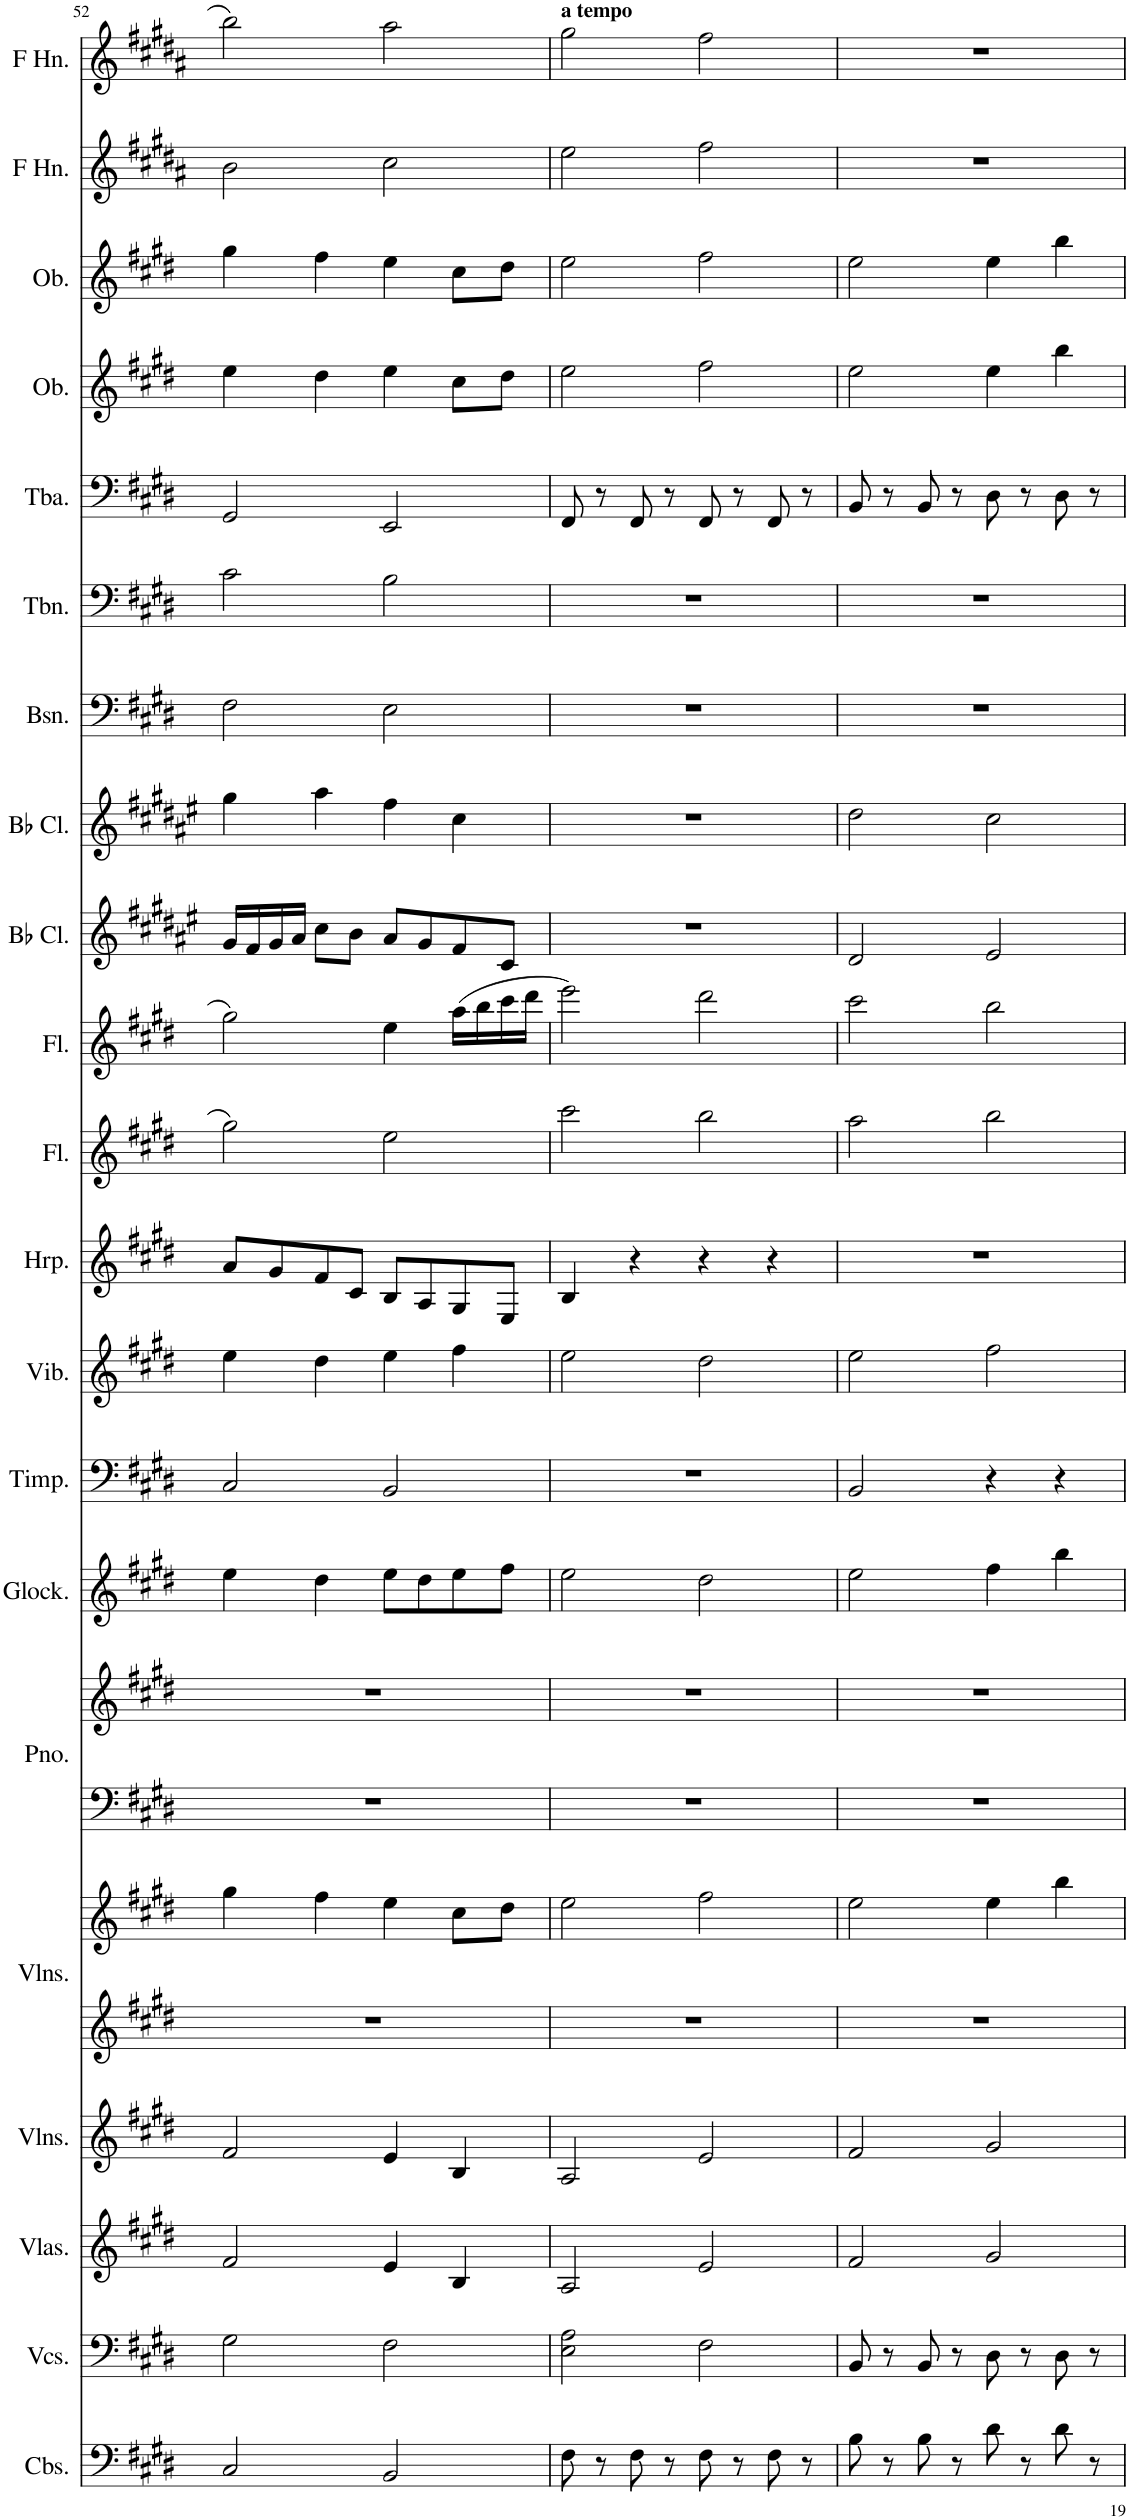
**kern	**kern	**kern	**kern	**kern	**kern	**kern	**kern	**kern	**kern	**kern	**kern	**kern	**kern	**kern	**kern	**kern	**kern	**kern	**kern	**kern	**kern	**kern
*part21	*part20	*part19	*part18	*part17	*part17	*part16	*part16	*part15	*part14	*part13	*part12	*part11	*part10	*part9	*part8	*part7	*part6	*part5	*part4	*part3	*part2	*part1
*staff23	*staff22	*staff21	*staff20	*staff19	*staff18	*staff17	*staff16	*staff15	*staff14	*staff13	*staff12	*staff11	*staff10	*staff9	*staff8	*staff7	*staff6	*staff5	*staff4	*staff3	*staff2	*staff1
*I"Contrabasses	*I"Violoncellos	*I"Violas	*I"Violins	*I"Violins	*	*I"Piano	*	*I"Glockenspiel	*I"Timpani	*I"Vibraphone	*I"Harp	*I"Flute	*I"Flute	*I"Bb Clarinet	*I"Bb Clarinet	*I"Bassoon	*I"Trombone	*I"Tuba	*I"Oboe	*I"Oboe	*I"Horn in F	*I"Horn in F
*I'Cbs.	*I'Vcs.	*I'Vlas.	*I'Vlns.	*I'Vlns.	*	*I'Pno.	*	*I'Glock.	*I'Timp.	*I'Vib.	*I'Hrp.	*I'Fl.	*I'Fl.	*I'Bb Cl.	*I'Bb Cl.	*I'Bsn.	*I'Tbn.	*I'Tba.	*I'Ob.	*I'Ob.	*	*
!!LO:PB:g=z
*clefF4	*clefF4	*clefG2	*clefG2	*clefG2	*clefG2	*clefF4	*clefG2	*clefG2	*clefF4	*clefG2	*clefG2	*clefG2	*clefG2	*clefG2	*clefG2	*clefF4	*clefF4	*clefF4	*clefG2	*clefG2	*clefG2	*clefG2
*Trd7c12	*	*	*	*	*	*	*	*Trd-14c-24	*	*	*	*	*	*Trd1c2	*Trd1c2	*	*	*	*	*	*Trd4c7	*Trd4c7
*k[f#c#g#d#]	*k[f#c#g#d#]	*k[f#c#g#d#]	*k[f#c#g#d#]	*k[f#c#g#d#]	*k[f#c#g#d#]	*k[f#c#g#d#]	*k[f#c#g#d#]	*k[f#c#g#d#]	*k[f#c#g#d#]	*k[f#c#g#d#]	*k[f#c#g#d#]	*k[f#c#g#d#]	*k[f#c#g#d#]	*k[f#c#g#d#a#e#]	*k[f#c#g#d#a#e#]	*k[f#c#g#d#]	*k[f#c#g#d#]	*k[f#c#g#d#]	*k[f#c#g#d#]	*k[f#c#g#d#]	*k[f#c#g#d#a#]	*k[f#c#g#d#a#]
*M4/4	*M4/4	*M4/4	*M4/4	*M4/4	*M4/4	*M4/4	*M4/4	*M4/4	*M4/4	*M4/4	*M4/4	*M4/4	*M4/4	*M4/4	*M4/4	*M4/4	*M4/4	*M4/4	*M4/4	*M4/4	*M4/4	*M4/4
=52	=52	=52	=52	=52	=52	=52	=52	=52	=52	=52	=52	=52	=52	=52	=52	=52	=52	=52	=52	=52	=52	=52
2C#/	2G#\	2f#/	2f#/	1r	4gg#\	1r	1r	4ee\	2C#/	4ee\	8a/L	2gg#\	2gg#\	16g#/LL	4gg#\	2F#\	2c#\	2GG#/	4ee\	4gg#\	2b\	2bb\
.	.	.	.	.	.	.	.	.	.	.	.	.	.	16f#/	.	.	.	.	.	.	.	.
.	.	.	.	.	.	.	.	.	.	.	8g#/	.	.	16g#/	.	.	.	.	.	.	.	.
.	.	.	.	.	.	.	.	.	.	.	.	.	.	16a#/JJ	.	.	.	.	.	.	.	.
.	.	.	.	.	4ff#\	.	.	4dd#\	.	4dd#\	8f#/	.	.	8cc#\L	4aa#\	.	.	.	4dd#\	4ff#\	.	.
.	.	.	.	.	.	.	.	.	.	.	8c#/J	.	.	8b\J	.	.	.	.	.	.	.	.
2BB/	2F#\	4e/	4e/	.	4ee\	.	.	8ee\L	2BB/	4ee\	8B/L	2ee\	4ee\	8a#/L	4ff#\	2E\	2B\	2EE/	4ee\	4ee\	2cc#\	2aa#\
.	.	.	.	.	.	.	.	8dd#\	.	.	8A/	.	.	8g#/	.	.	.	.	.	.	.	.
.	.	4B/	4B/	.	8cc#\L	.	.	8ee\	.	4ff#\	8G#/	.	(16aa\LL	8f#/	4cc#\	.	.	.	8cc#\L	8cc#\L	.	.
.	.	.	.	.	.	.	.	.	.	.	.	.	16bb\	.	.	.	.	.	.	.	.	.
.	.	.	.	.	8dd#\J	.	.	8ff#\J	.	.	8E/J	.	16ccc#\	8c#/J	.	.	.	.	8dd#\J	8dd#\J	.	.
.	.	.	.	.	.	.	.	.	.	.	.	.	16ddd#\JJ	.	.	.	.	.	.	.	.	.
=53	=53	=53	=53	=53	=53	=53	=53	=53	=53	=53	=53	=53	=53	=53	=53	=53	=53	=53	=53	=53	=53	=53
!	!	!	!	!	!	!	!	!	!	!	!	!	!	!	!	!	!	!	!	!	!	!LO:TX:a:B:t=a tempo
8F#\	2E\ 2A\	2A/	2A/	1r	2ee\	1r	1r	2ee\	1r	2ee\	4B/	2ccc#\	2eee\)	1r	1r	1r	1r	8FF#/	2ee\	2ee\	2ee\	2gg#\
8r	.	.	.	.	.	.	.	.	.	.	.	.	.	.	.	.	.	8r	.	.	.	.
8F#\	.	.	.	.	.	.	.	.	.	.	4r	.	.	.	.	.	.	8FF#/	.	.	.	.
8r	.	.	.	.	.	.	.	.	.	.	.	.	.	.	.	.	.	8r	.	.	.	.
8F#\	2F#\	2e/	2e/	.	2ff#\	.	.	2dd#\	.	2dd#\	4r	2bb\	2ddd#\	.	.	.	.	8FF#/	2ff#\	2ff#\	2ff#\	2ff#\
8r	.	.	.	.	.	.	.	.	.	.	.	.	.	.	.	.	.	8r	.	.	.	.
8F#\	.	.	.	.	.	.	.	.	.	.	4r	.	.	.	.	.	.	8FF#/	.	.	.	.
8r	.	.	.	.	.	.	.	.	.	.	.	.	.	.	.	.	.	8r	.	.	.	.
=54	=54	=54	=54	=54	=54	=54	=54	=54	=54	=54	=54	=54	=54	=54	=54	=54	=54	=54	=54	=54	=54	=54
8B\	8BB/	2f#/	2f#/	1r	2ee\	1r	1r	2ee\	2BB/	2ee\	1r	2aa\	2ccc#\	2d#/	2dd#\	1r	1r	8BB/	2ee\	2ee\	1r	1r
8r	8r	.	.	.	.	.	.	.	.	.	.	.	.	.	.	.	.	8r	.	.	.	.
8B\	8BB/	.	.	.	.	.	.	.	.	.	.	.	.	.	.	.	.	8BB/	.	.	.	.
8r	8r	.	.	.	.	.	.	.	.	.	.	.	.	.	.	.	.	8r	.	.	.	.
8d#\	8D#\	2g#/	2g#/	.	4ee\	.	.	4ff#\	4r	2ff#\	.	2bb\	2bb\	2e#/	2cc#\	.	.	8D#\	4ee\	4ee\	.	.
8r	8r	.	.	.	.	.	.	.	.	.	.	.	.	.	.	.	.	8r	.	.	.	.
8d#\	8D#\	.	.	.	4bb\	.	.	4bb\	4r	.	.	.	.	.	.	.	.	8D#\	4bb\	4bb\	.	.
8r	8r	.	.	.	.	.	.	.	.	.	.	.	.	.	.	.	.	8r	.	.	.	.
=	=	=	=	=	=	=	=	=	=	=	=	=	=	=	=	=	=	=	=	=	=	=
*-	*-	*-	*-	*-	*-	*-	*-	*-	*-	*-	*-	*-	*-	*-	*-	*-	*-	*-	*-	*-	*-	*-
